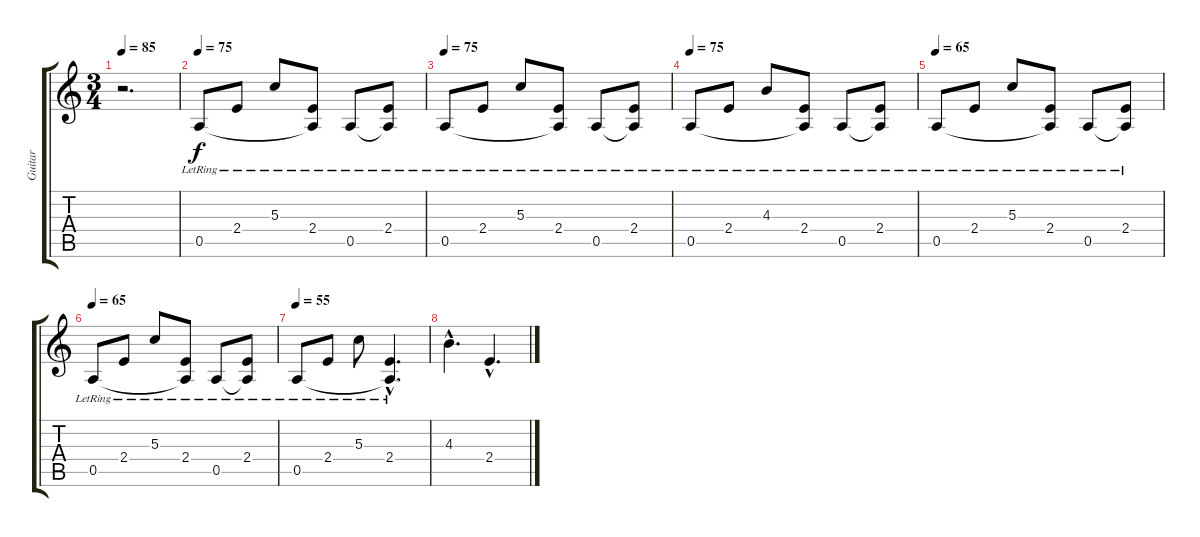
\track ("Guitar" "Guitar") {instrument acousticguitarsteel}
\staff {score tabs}
\tuning (E4 B3 G3 D3 A2 E2) {hide}
\ts (3 4)
\tempo 85
\clef g2
\ks c
r.2{d dy f} |
\tempo 75
0.5{lr}.8{volume 6 instrument acousticguitarsteel} 2.4{lr}.8 5.3{lr}.8 (2.4{lr} 0.5{t}).8 0.5{lr}.8 (2.4{lr} 0.5{t}).8 |
\tempo 75
0.5{lr}.8{volume 6 instrument acousticguitarsteel} 2.4{lr}.8 5.3{lr}.8 (2.4{lr} 0.5{t}).8 0.5{lr}.8 (2.4{lr} 0.5{t}).8 |
\tempo 75
0.5{lr}.8{volume 6 instrument acousticguitarsteel} 2.4{lr}.8 4.3{lr}.8 (2.4{lr} 0.5{t}).8 0.5{lr}.8 (2.4{lr} 0.5{t}).8 |
\tempo 65
0.5{lr}.8{volume 6 instrument acousticguitarsteel} 2.4{lr}.8 5.3{lr}.8 (2.4{lr} 0.5{t}).8 0.5{lr}.8 (2.4{lr} 0.5{t}).8 |
\tempo 65
0.5{lr}.8{volume 6 instrument acousticguitarsteel} 2.4{lr}.8 5.3{lr}.8 (2.4{lr} 0.5{t}).8 0.5{lr}.8 (2.4{lr} 0.5{t}).8 |
\tempo 55
0.5{lr}.8{volume 6 instrument acousticguitarsteel} 2.4{lr}.8 5.3{lr}.8 (2.4{hac lr} 0.5{hac t}).4{d} |
4.3{hac}.4{d} 2.4{hac}.4{d}
